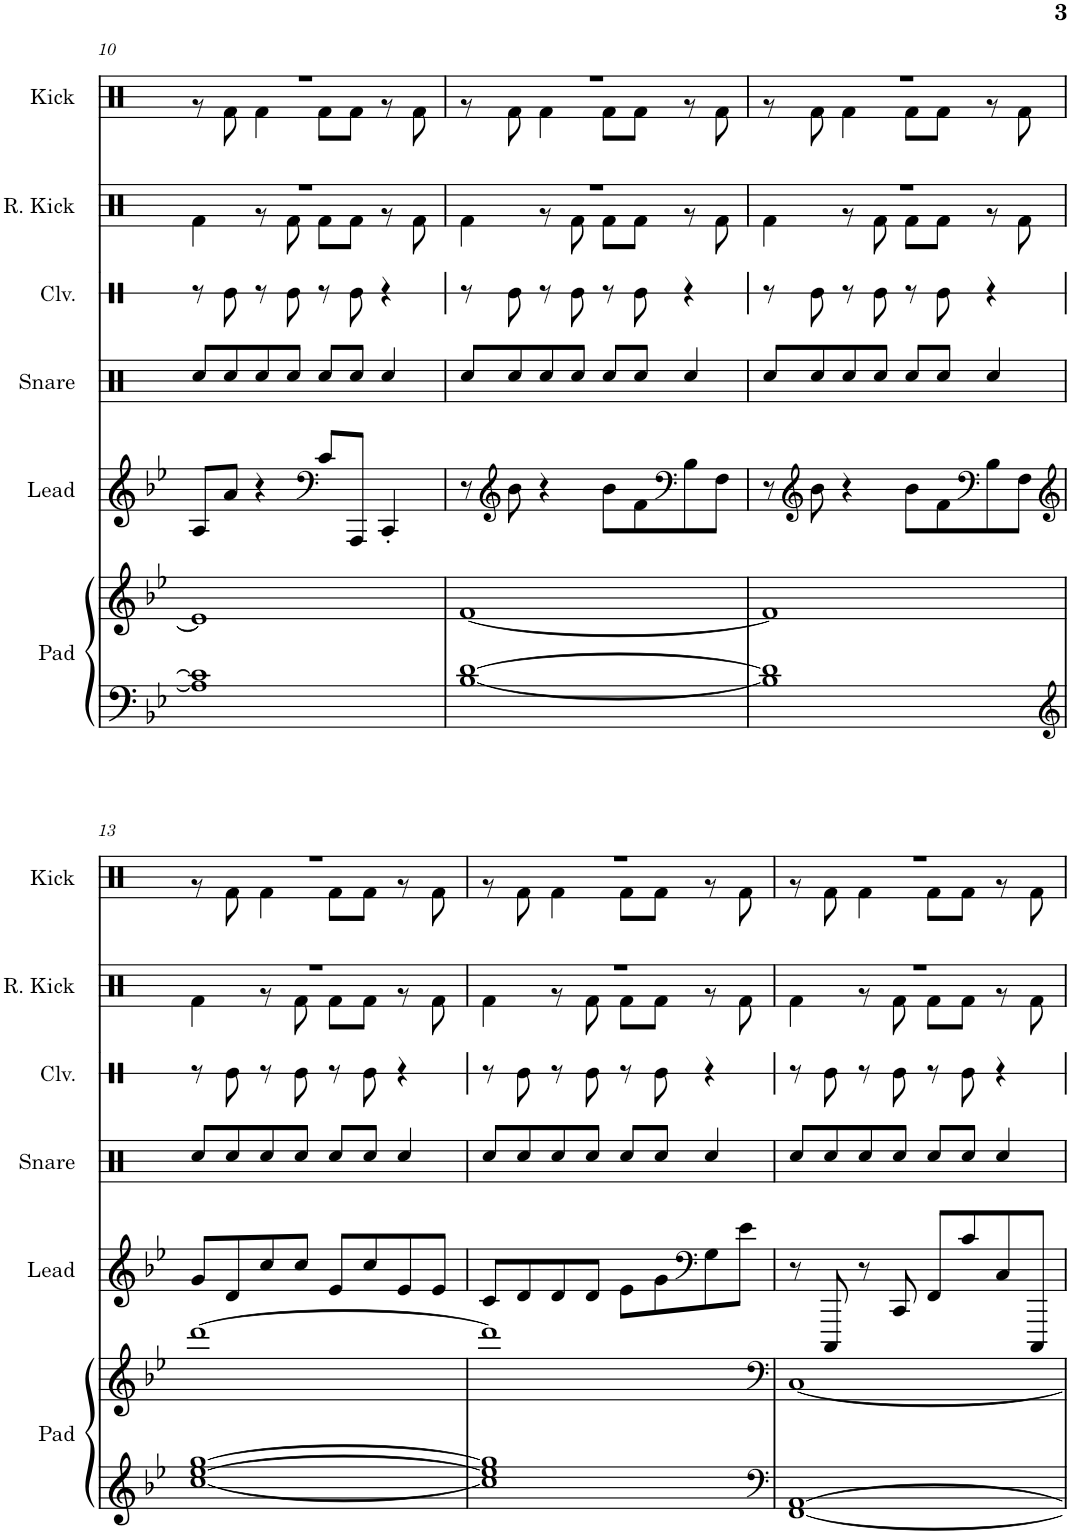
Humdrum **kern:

**kern	**kern	**kern	**kern	**kern	**kern	**kern
*part6	*part6	*part5	*part4	*part3	*part2	*part1
*staff7	*staff6	*staff5	*staff4	*staff3	*staff2	*staff1
*I"Pad	*	*I"Lead	*I"Snare	*I"Claves	*I"Reverb Kick	*I"Kick
*I'Pad	*	*I'Lead	*I'Snare	*I'Clv.	*I'R. Kick	*I'Kick
!!LO:PB:g=z
*clefF4	*clefG2	*clefG2	*clefX	*clefX	*clefX	*clefX
*k[b-e-]	*k[b-e-]	*k[b-e-]	*k[b-e-]	*k[b-e-]	*k[b-e-]	*k[b-e-]
*M4/4	*M4/4	*M4/4	*M4/4	*M4/4	*M4/4	*M4/4
=10	=10	=10	=10	=10	=10	=10
*	*	*	*	*	*^	*^
1A] 1c]	1e-]	8A/L	8Rcc/L	8r	1r	4Rf\	1r	8r
.	.	8a/J	8Rcc/	8Re\	.	.	.	8Rf\
.	.	4r	8Rcc/	8r	.	8r	.	4Rf\
.	.	.	8Rcc/J	8Re\	.	8Rf\	.	.
*	*	*clefF4	*	*	*	*	*	*
.	.	8c/L	8Rcc/L	8r	.	8Rf\L	.	8Rf\L
.	.	8AAA/J	8Rcc/J	8Re\	.	8Rf\J	.	8Rf\J
.	.	4CC'/	4Rcc/	4r	.	8r	.	8r
.	.	.	.	.	.	8Rf\	.	8Rf\
=11	=11	=11	=11	=11	=11	=11	=11	=11
[1B- [1d	[1f	8r	8Rcc/L	8r	1r	4Rf\	1r	8r
*	*	*clefG2	*	*	*	*	*	*
.	.	8b-\	8Rcc/	8Re\	.	.	.	8Rf\
.	.	4r	8Rcc/	8r	.	8r	.	4Rf\
.	.	.	8Rcc/J	8Re\	.	8Rf\	.	.
.	.	8b-\L	8Rcc/L	8r	.	8Rf\L	.	8Rf\L
.	.	8f\	8Rcc/J	8Re\	.	8Rf\J	.	8Rf\J
*	*	*clefF4	*	*	*	*	*	*
.	.	8B-\	4Rcc/	4r	.	8r	.	8r
.	.	8F\J	.	.	.	8Rf\	.	8Rf\
=12	=12	=12	=12	=12	=12	=12	=12	=12
1B-] 1d]	1f]	8r	8Rcc/L	8r	1r	4Rf\	1r	8r
*	*	*clefG2	*	*	*	*	*	*
.	.	8b-\	8Rcc/	8Re\	.	.	.	8Rf\
.	.	4r	8Rcc/	8r	.	8r	.	4Rf\
.	.	.	8Rcc/J	8Re\	.	8Rf\	.	.
.	.	8b-\L	8Rcc/L	8r	.	8Rf\L	.	8Rf\L
.	.	8f\	8Rcc/J	8Re\	.	8Rf\J	.	8Rf\J
*	*	*clefF4	*	*	*	*	*	*
.	.	8B-\	4Rcc/	4r	.	8r	.	8r
.	.	8F\J	.	.	.	8Rf\	.	8Rf\
!!LO:LB:g=z	!!
=13	=13	=13	=13	=13	=13	=13	=13	=13
*clefG2	*	*clefG2	*	*	*	*	*	*
[1cc [1ee- [1gg	[1ddd	8g/L	8Rcc/L	8r	1r	4Rf\	1r	8r
.	.	8d/	8Rcc/	8Re\	.	.	.	8Rf\
.	.	8cc/	8Rcc/	8r	.	8r	.	4Rf\
.	.	8cc/J	8Rcc/J	8Re\	.	8Rf\	.	.
.	.	8e-/L	8Rcc/L	8r	.	8Rf\L	.	8Rf\L
.	.	8cc/	8Rcc/J	8Re\	.	8Rf\J	.	8Rf\J
.	.	8e-/	4Rcc/	4r	.	8r	.	8r
.	.	8e-/J	.	.	.	8Rf\	.	8Rf\
=14	=14	=14	=14	=14	=14	=14	=14	=14
1cc] 1ee-] 1gg]	1ddd]	8c/L	8Rcc/L	8r	1r	4Rf\	1r	8r
.	.	8d/	8Rcc/	8Re\	.	.	.	8Rf\
.	.	8d/	8Rcc/	8r	.	8r	.	4Rf\
.	.	8d/J	8Rcc/J	8Re\	.	8Rf\	.	.
.	.	8e-\L	8Rcc/L	8r	.	8Rf\L	.	8Rf\L
.	.	8g\	8Rcc/J	8Re\	.	8Rf\J	.	8Rf\J
*	*	*clefF4	*	*	*	*	*	*
.	.	8G\	4Rcc/	4r	.	8r	.	8r
.	.	8e-\J	.	.	.	8Rf\	.	8Rf\
=15	=15	=15	=15	=15	=15	=15	=15	=15
*clefF4	*clefF4	*	*	*	*	*	*	*
[1FF [1AA	[1C	8r	8Rcc/L	8r	1r	4Rf\	1r	8r
.	.	8CCC/	8Rcc/	8Re\	.	.	.	8Rf\
.	.	8r	8Rcc/	8r	.	8r	.	4Rf\
.	.	8CC/	8Rcc/J	8Re\	.	8Rf\	.	.
.	.	8FF/L	8Rcc/L	8r	.	8Rf\L	.	8Rf\L
.	.	8c/	8Rcc/J	8Re\	.	8Rf\J	.	8Rf\J
.	.	8C/	4Rcc/	4r	.	8r	.	8r
.	.	8CCC/J	.	.	.	8Rf\	.	8Rf\
*	*	*	*	*	*v	*v	*	*
*	*	*	*	*	*	*v	*v
=	=	=	=	=	=	=
*-	*-	*-	*-	*-	*-	*-
